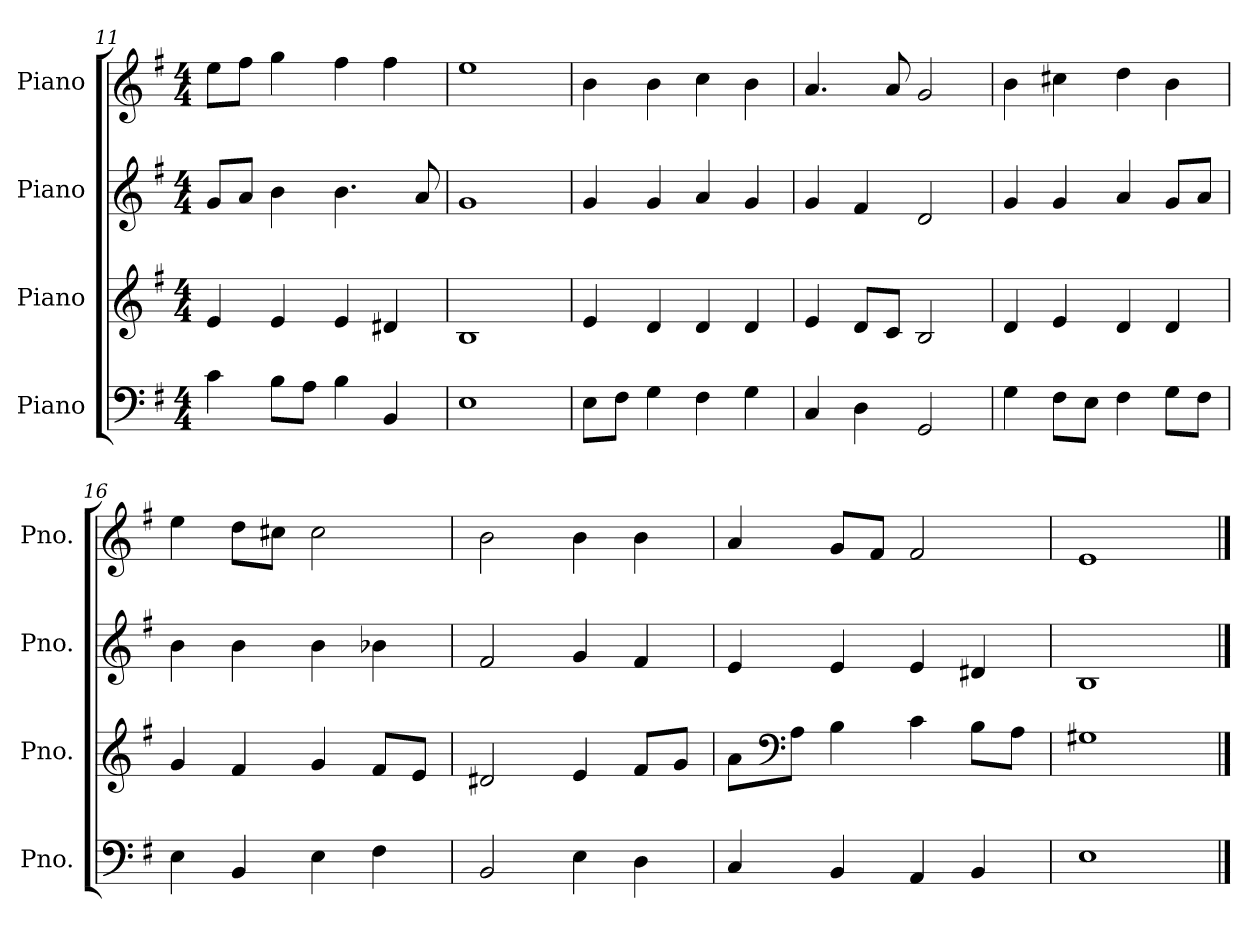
**kern	**kern	**kern	**kern
*part4	*part3	*part2	*part1
*staff4	*staff3	*staff2	*staff1
*I"Piano	*I"Piano	*I"Piano	*I"Piano
*I'Pno.	*I'Pno.	*I'Pno.	*I'Pno.
*clefF4	*clefG2	*clefG2	*clefG2
*k[f#]	*k[f#]	*k[f#]	*k[f#]
*M4/4	*M4/4	*M4/4	*M4/4
=11	=11	=11	=11
4c\	4e/	8g/L	8ee\L
.	.	8a/J	8ff#\J
8B\L	4e/	4b\	4gg\
8A\J	.	.	.
4B\	4e/	4.b\	4ff#\
4BB/	4d#X/	.	4ff#\
.	.	8a/	.
=12	=12	=12	=12
1E	1B	1g	1ee
!!LO:LB:g=z
=13	=13	=13	=13
8E\L	4e/	4g/	4b\
8F#\J	.	.	.
4G\	4d/	4g/	4b\
4F#\	4d/	4a/	4cc\
4G\	4d/	4g/	4b\
=14	=14	=14	=14
4C/	4e/	4g/	4.a/
4D\	8d/L	4f#/	.
.	8c/J	.	8a/
2GG/	2B/	2d/	2g/
=15	=15	=15	=15
4G\	4d/	4g/	4b\
8F#\L	4e/	4g/	4cc#X\
8E\J	.	.	.
4F#\	4d/	4a/	4dd\
8G\L	4d/	8g/L	4b\
8F#\J	.	8a/J	.
=16	=16	=16	=16
4E\	4g/	4b\	4ee\
4BB/	4f#/	4b\	8dd\L
.	.	.	8cc#X\J
4E\	4g/	4b\	2cc#\
4F#\	8f#/L	4b-X\	.
.	8e/J	.	.
=17	=17	=17	=17
2BB/	2d#X/	2f#/	2b\
4E\	4e/	4g/	4b\
4D\	8f#/L	4f#/	4b\
.	8g/J	.	.
=18	=18	=18	=18
4C/	8a\L	4e/	4a/
*	*clefF4	*	*
.	8A\J	.	.
4BB/	4B\	4e/	8g/L
.	.	.	8f#/J
4AA/	4c\	4e/	2f#/
4BB/	8B\L	4d#X/	.
.	8A\J	.	.
=19	=19	=19	=19
1E	1G#X	1B	1e
==	==	==	==
*-	*-	*-	*-
